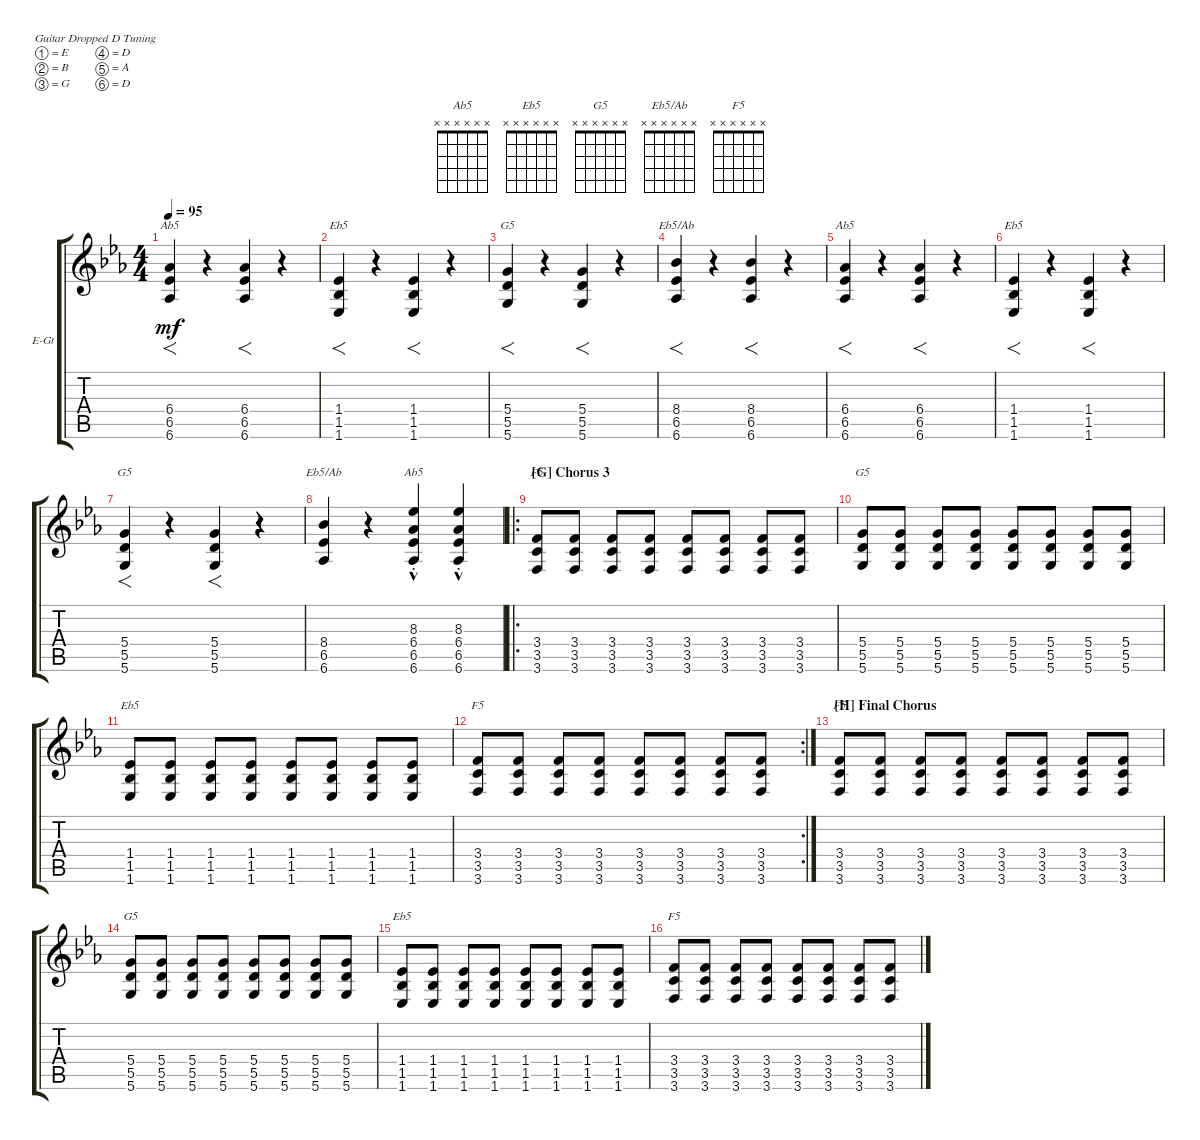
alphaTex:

\bracketExtendMode groupsimilarinstruments
\firstSystemTrackNameOrientation horizontal
\otherSystemsTrackNameOrientation horizontal
\track ("Gtr 3" "E-Gt") {instrument acousticgrandpiano}
\staff {score tabs}
\tuning (E4 B3 G3 D3 A2 D2)
\displaytranspose 12
\chord ("Ab5" x x x x x x)
\chord ("Eb5" x x x x x x)
\chord ("G5" x x x x x x)
\chord ("Eb5/Ab" x x x x x x)
\chord ("F5" x x x x x x)
\ts (4 4)
\tempo 95
\clef g2
\ks eb
(6.4 6.5 6.6).4{f ch "Ab5" dy mf} r.4 (6.4 6.5 6.6).4{f} r.4 |
(1.4 1.5 1.6).4{f ch "Eb5"} r.4 (1.4 1.5 1.6).4{f} r.4 |
(5.4 5.5 5.6).4{f ch "G5"} r.4 (5.4 5.5 5.6).4{f} r.4 |
(8.4 6.5 6.6).4{f ch "Eb5/Ab"} r.4 (8.4 6.5 6.6).4{f} r.4 |
(6.4 6.5 6.6).4{f ch "Ab5"} r.4 (6.4 6.5 6.6).4{f} r.4 |
(1.4 1.5 1.6).4{f ch "Eb5"} r.4 (1.4 1.5 1.6).4{f} r.4 |
(5.4 5.5 5.6).4{f ch "G5"} r.4 (5.4 5.5 5.6).4{f} r.4 |
\section ("" "")
(8.4 6.5 6.6).4{ch "Eb5/Ab"} r.4 (8.3{hac st} 6.4{hac st} 6.5{hac st} 6.6{hac st}).4{ch "Ab5"} (8.3{hac st} 6.4{hac st} 6.5{hac st} 6.6{hac st}).4 |
\ro
\section ("G" "Chorus 3")
(3.4 3.5 3.6).8{ch "F5"} (3.4 3.5 3.6).8 (3.4 3.5 3.6).8 (3.4 3.5 3.6).8 (3.4 3.5 3.6).8 (3.4 3.5 3.6).8 (3.4 3.5 3.6).8 (3.4 3.5 3.6).8 |
(5.4 5.5 5.6).8{ch "G5"} (5.4 5.5 5.6).8 (5.4 5.5 5.6).8 (5.4 5.5 5.6).8 (5.4 5.5 5.6).8 (5.4 5.5 5.6).8 (5.4 5.5 5.6).8 (5.4 5.5 5.6).8 |
(1.4 1.5 1.6).8{ch "Eb5"} (1.4 1.5 1.6).8 (1.4 1.5 1.6).8 (1.4 1.5 1.6).8 (1.4 1.5 1.6).8 (1.4 1.5 1.6).8 (1.4 1.5 1.6).8 (1.4 1.5 1.6).8 |
\rc 2
(3.4 3.5 3.6).8{ch "F5"} (3.4 3.5 3.6).8 (3.4 3.5 3.6).8 (3.4 3.5 3.6).8 (3.4 3.5 3.6).8 (3.4 3.5 3.6).8 (3.4 3.5 3.6).8 (3.4 3.5 3.6).8 |
\section ("H" "Final Chorus")
(3.4 3.5 3.6).8{ch "F5"} (3.4 3.5 3.6).8 (3.4 3.5 3.6).8 (3.4 3.5 3.6).8 (3.4 3.5 3.6).8 (3.4 3.5 3.6).8 (3.4 3.5 3.6).8 (3.4 3.5 3.6).8 |
(5.4 5.5 5.6).8{ch "G5"} (5.4 5.5 5.6).8 (5.4 5.5 5.6).8 (5.4 5.5 5.6).8 (5.4 5.5 5.6).8 (5.4 5.5 5.6).8 (5.4 5.5 5.6).8 (5.4 5.5 5.6).8 |
(1.4 1.5 1.6).8{ch "Eb5"} (1.4 1.5 1.6).8 (1.4 1.5 1.6).8 (1.4 1.5 1.6).8 (1.4 1.5 1.6).8 (1.4 1.5 1.6).8 (1.4 1.5 1.6).8 (1.4 1.5 1.6).8 |
(3.4 3.5 3.6).8{ch "F5"} (3.4 3.5 3.6).8 (3.4 3.5 3.6).8 (3.4 3.5 3.6).8 (3.4 3.5 3.6).8 (3.4 3.5 3.6).8 (3.4 3.5 3.6).8 (3.4 3.5 3.6).8
